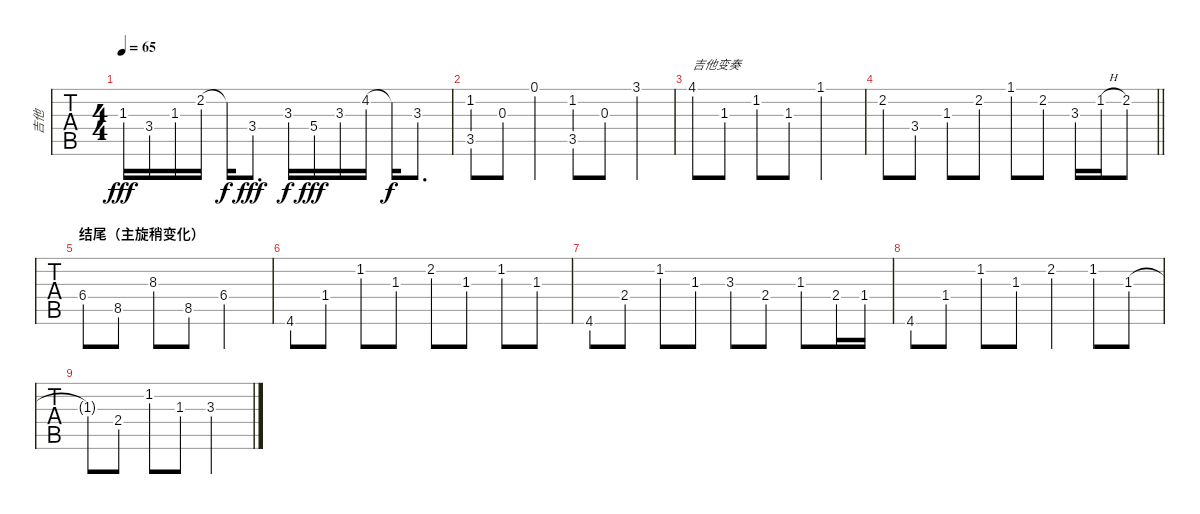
\track ("吉他" "吉他") {instrument electricgrandpiano}
\staff {tabs}
\tuning (E4 B3 G3 D3 A2 E2) {hide}
\ts (4 4)
\tempo 65
\clef g2
\ks c
1.3{hac}.16{dy fff} 3.4{hac}.16 1.3{hac}.16 2.2{hac}.16 2.2{t}.16{dy f} 3.4{hac}.8{d dy fff} 3.3.16{dy f} 5.4{hac}.16{dy fff} 3.3{hac}.16 4.2{hac}.16 4.2{t}.16{dy f} 3.3.8{d} |
(1.2 3.5).8 0.3.8 0.1.4 (1.2 3.5).8 0.3.8 3.1.4 |
4.1.8{txt "吉他变奏"} 1.3.8 1.2.8 1.3.8 1.1.2 |
\barLineRight lightlight
2.2.8 3.4.8 1.3.8 2.2.8 1.1.8 2.2.8 3.3.16 1.2{h}.16 2.2.8 |
\section ("" "结尾（主旋稍变化）")
6.4.8 8.5.8 8.3.8 8.5.8 6.4.2 |
4.6.8 1.4.8 1.2.8 1.3.8 2.2.8 1.3.8 1.2.8 1.3.8 |
4.6.8 2.4.8 1.2.8 1.3.8 3.3.8 2.4.8 1.3.8 2.4.16 1.4.16 |
4.6.8 1.4.8 1.2.8 1.3.8 2.2.4 1.2.8 1.3.8 |
1.3{t}.8 2.4.8 1.2.8 1.3.8 3.3.2
